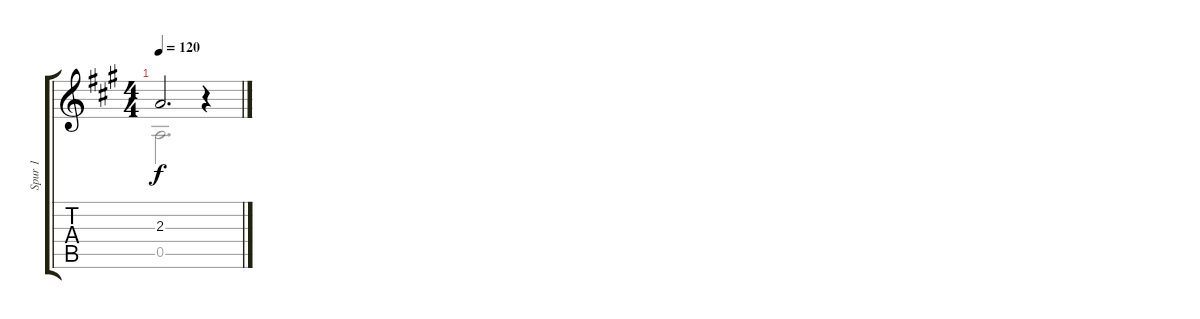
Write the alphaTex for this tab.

\track ("Spur 1" "Spur 1") {instrument acousticguitarsteel}
\staff {score tabs}
\tuning (E4 B3 G3 D3 A2 E2) {hide}
\voice
\ts (4 4)
\tempo 120
\clef g2
\ks a
2.3.2{d dy f} r.4
\voice
\clef g2
\ottava regular
\simile none
\ks a
0.5.2{d dy f} r.4
